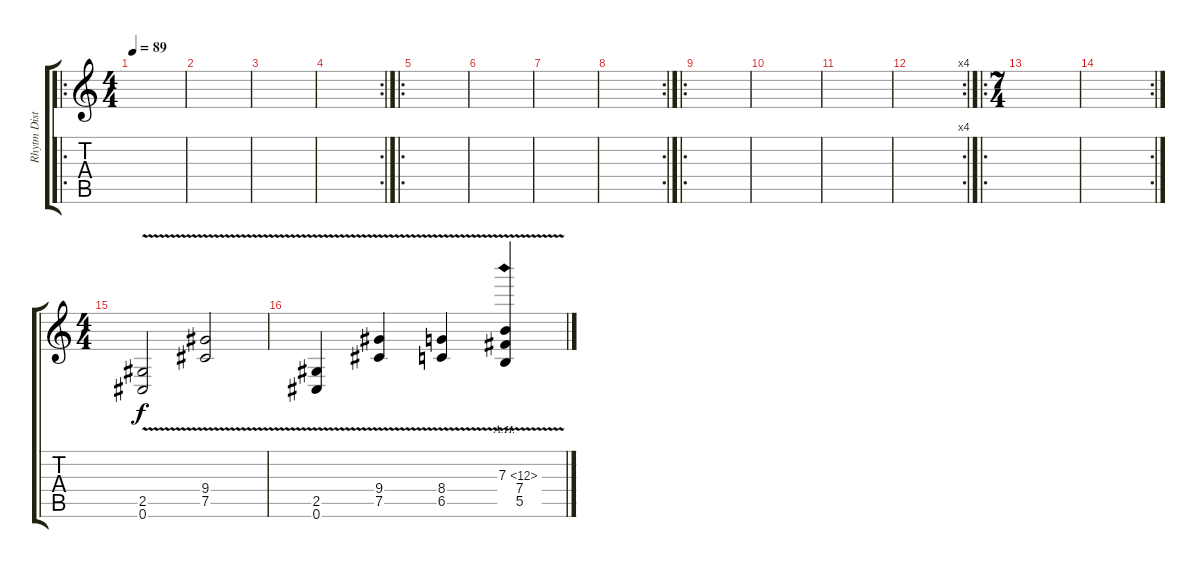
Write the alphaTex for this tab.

\track ("Rhytm Dist." "Rhytm Dist") {instrument distortionguitar}
\staff {score tabs}
\tuning (Db4 Ab3 E3 B2 Gb2 Db2) {hide}
\ro
\ts (4 4)
\tempo 89
\clef g2
\ks c
|
|
|
\rc 2
|
\ro
|
|
|
\rc 2
|
\ro
|
|
|
\rc 4
|
\ro
\ts (7 4)
|
\rc 2
|
\ts (4 4)
(2.5 0.6{v}).2 (9.4 7.5{v}).2 |
(2.5 0.6{v}).4 (9.4 7.5{v}).4 (8.4 6.5{v}).4 (7.3{ah 5 v} 7.4 5.5).4
